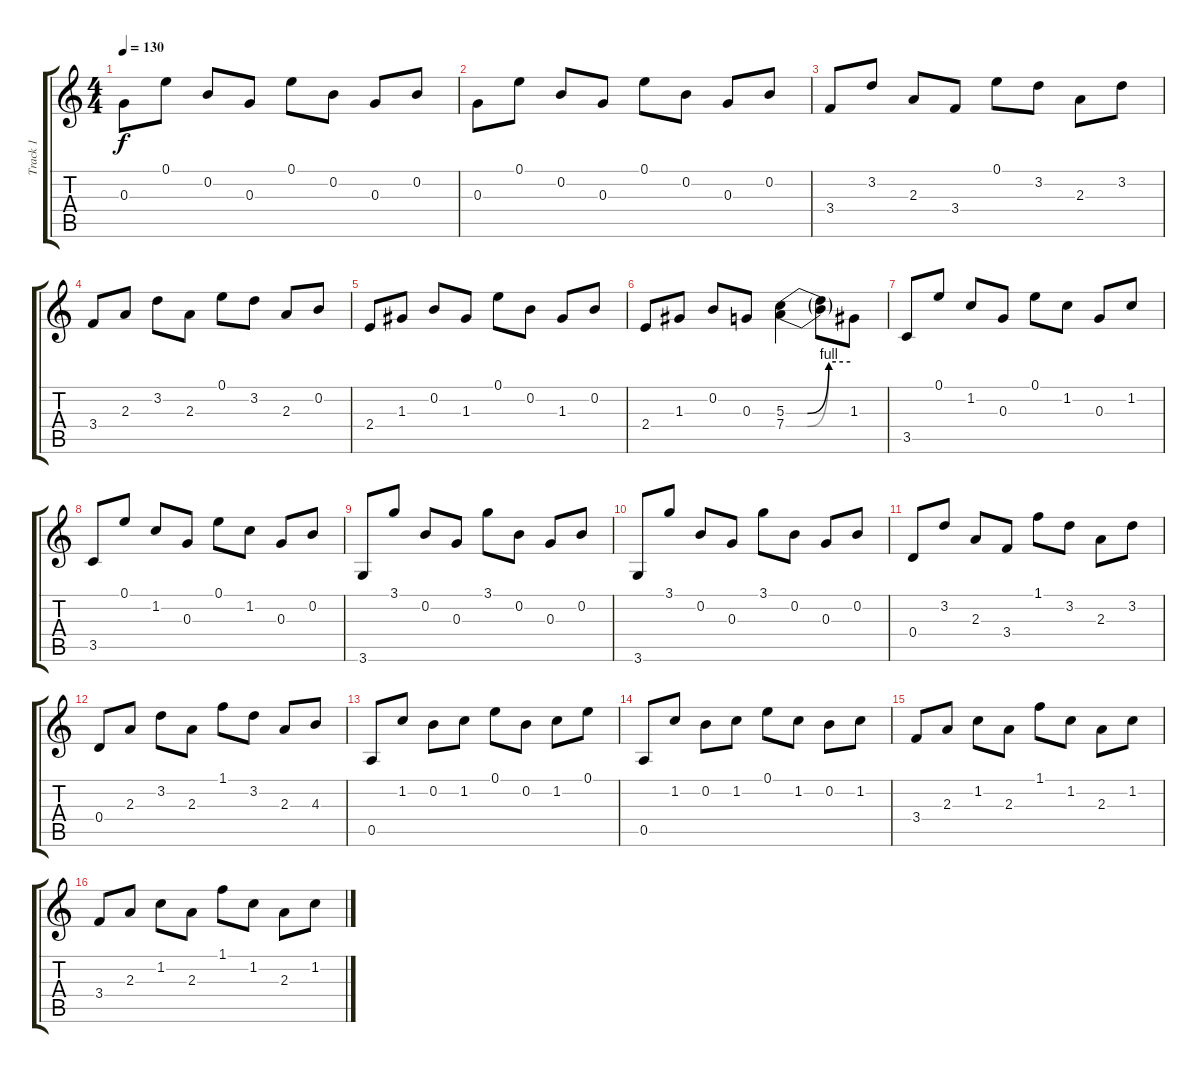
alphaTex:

\track ("Track 1" "Track 1") {instrument acousticguitarsteel}
\staff {score tabs}
\tuning (E4 B3 G3 D3 A2 E2) {hide}
\ts (4 4)
\tempo 130
\clef g2
\ks c
0.3.8{dy f} 0.1.8 0.2.8 0.3.8 0.1.8 0.2.8 0.3.8 0.2.8 |
0.3.8 0.1.8 0.2.8 0.3.8 0.1.8 0.2.8 0.3.8 0.2.8 |
3.4.8 3.2.8 2.3.8 3.4.8 0.1.8 3.2.8 2.3.8 3.2.8 |
3.4.8 2.3.8 3.2.8 2.3.8 0.1.8 3.2.8 2.3.8 0.2.8 |
2.4.8 1.3.8 0.2.8 1.3.8 0.1.8 0.2.8 1.3.8 0.2.8 |
2.4.8 1.3.8 0.2.8 0.3.8 (5.3{be (custom 0 0 20 0 40 4 60 4)} 7.4{be (custom 0 0 20 0 40 4 60 4)}).4 (5.3{t} 7.4{t}).8 1.3.8 |
3.5.8 0.1.8 1.2.8 0.3.8 0.1.8 1.2.8 0.3.8 1.2.8 |
3.5.8 0.1.8 1.2.8 0.3.8 0.1.8 1.2.8 0.3.8 0.2.8 |
3.6.8 3.1.8 0.2.8 0.3.8 3.1.8 0.2.8 0.3.8 0.2.8 |
3.6.8 3.1.8 0.2.8 0.3.8 3.1.8 0.2.8 0.3.8 0.2.8 |
0.4.8 3.2.8 2.3.8 3.4.8 1.1.8 3.2.8 2.3.8 3.2.8 |
0.4.8 2.3.8 3.2.8 2.3.8 1.1.8 3.2.8 2.3.8 4.3.8 |
0.5.8 1.2.8 0.2.8 1.2.8 0.1.8 0.2.8 1.2.8 0.1.8 |
0.5.8 1.2.8 0.2.8 1.2.8 0.1.8 1.2.8 0.2.8 1.2.8 |
3.4.8 2.3.8 1.2.8 2.3.8 1.1.8 1.2.8 2.3.8 1.2.8 |
3.4.8 2.3.8 1.2.8 2.3.8 1.1.8 1.2.8 2.3.8 1.2.8
